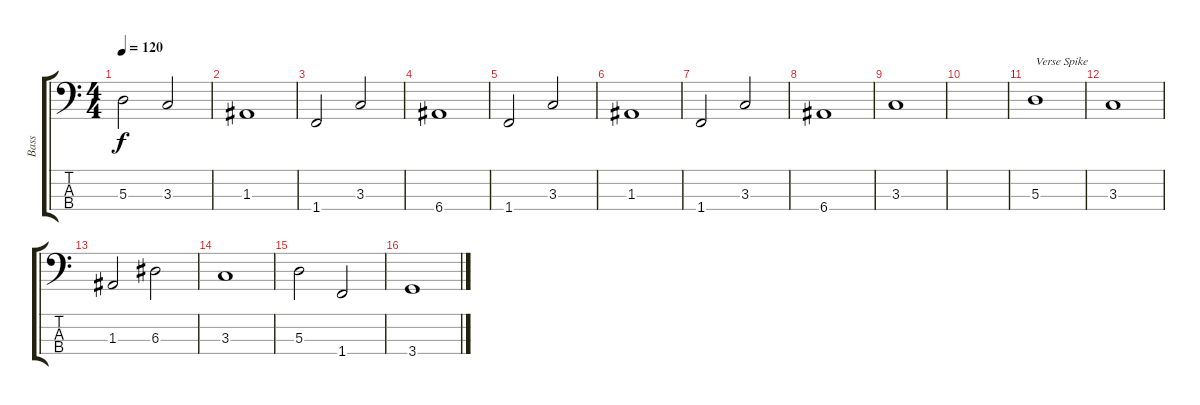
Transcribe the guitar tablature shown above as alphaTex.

\track ("Bass" "Bass") {instrument acousticbass}
\staff {score tabs}
\tuning (G2 D2 A1 E1) {hide}
\ts (4 4)
\tempo 120
\clef f4
\ks c
5.3.2{dy f} 3.3.2 |
1.3.1 |
1.4.2 3.3.2 |
6.4.1 |
1.4.2 3.3.2 |
1.3.1 |
1.4.2 3.3.2 |
6.4.1 |
3.3.1 |
|
5.3.1{txt "Verse Spike"} |
3.3.1 |
1.3.2 6.3.2 |
3.3.1 |
5.3.2 1.4.2 |
3.4.1
